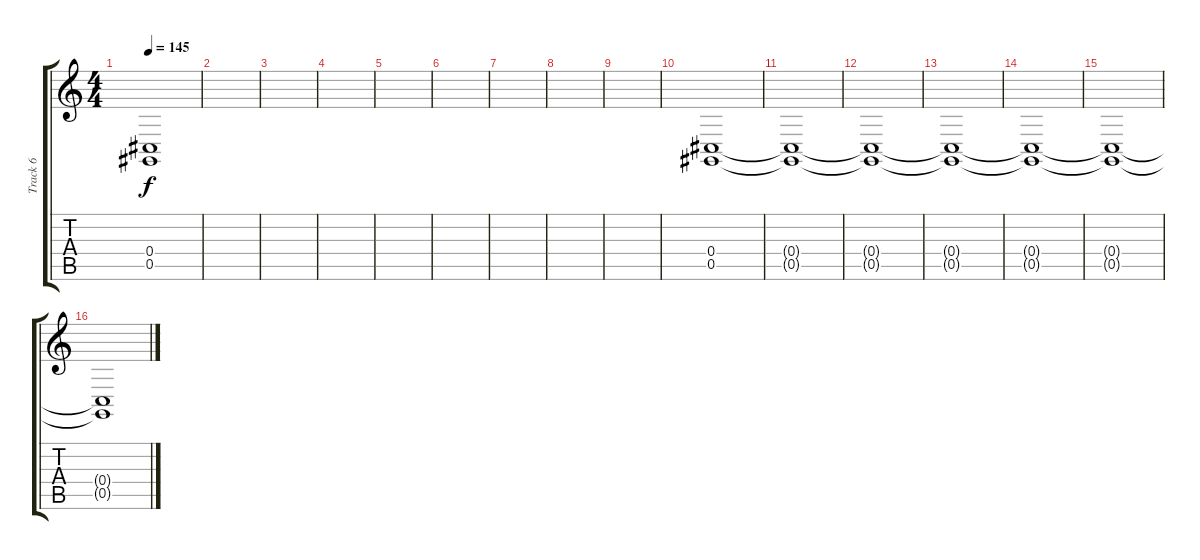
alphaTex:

\track ("Track 6" "Track 6") {instrument stringensemble1}
\staff {score tabs}
\tuning (Eb4 Bb3 Gb3 Db3 Ab2 Eb2) {hide}
\ts (4 4)
\tempo 145
\clef g2
\ks c
(0.4{t} 0.5{t}).1{dy f} |
|
|
|
|
|
|
|
|
(0.4 0.5).1 |
(0.4{t} 0.5{t}).1 |
(0.4{t} 0.5{t}).1 |
(0.4{t} 0.5{t}).1 |
(0.4{t} 0.5{t}).1 |
(0.4{t} 0.5{t}).1 |
(0.4{t} 0.5{t}).1
